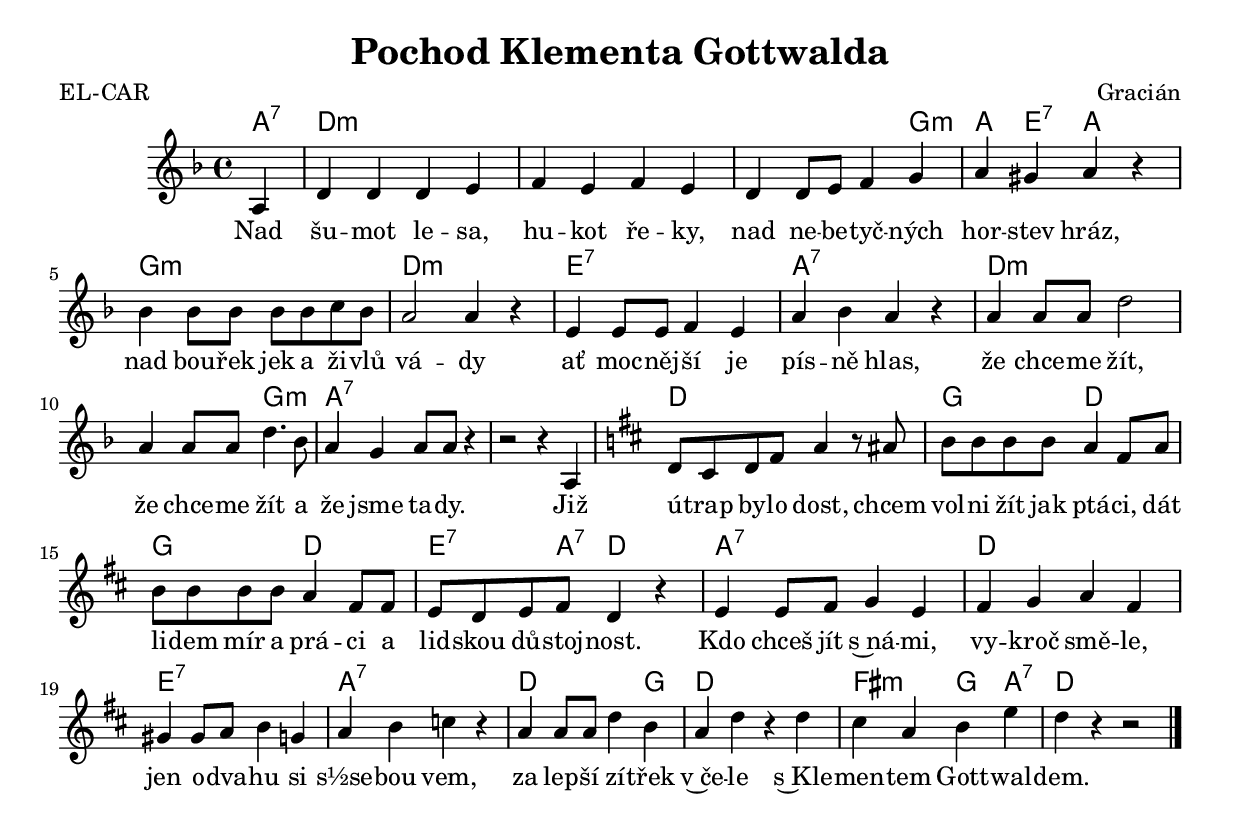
\version "2.20.0"
\header {
        title = "Pochod Klementa Gottwalda" 
        composer = "Gracián" 
	poet = "EL-CAR" 
}

melody = \relative c' {
        \clef treble
        \time 4/4 \key f \major 
	\partial 4 
	a4 | d d d e | f e f e | d d8 e f4 g |
	a4 gis a r | bes bes8 bes bes bes c bes |
	a2 a4 r | e4 e8 e f4 e | a4 bes a r | a4 a8 a d2 |
	a4 a8 a d4. bes8 | a4 g a8 a r4 | r2 r4 a, |
	\key d \major
	d8 cis d fis a4 r8 ais |
	b8 b b b a4 fis8 a | b b b b a4 fis8 fis | e d e fis d4 r |
	e e8 fis g4 e | fis g a fis | gis gis8 a b4 g | a b c r |
	a4 a8 a d4 b | a d r d | cis a b e | d r4 r2 
	        \bar "|." 
}

text = \lyricmode {
Nad šu -- mot le -- sa, hu -- kot ře -- ky, nad 
ne -- be -- tyč -- ných hor -- stev hráz, nad bou -- řek jek a ži -- vlů
vá -- dy ať moc -- něj -- ší je pís -- ně hlas, že chce -- me žít, že
chce -- me žít a že jsme ta -- dy. Již ú -- trap by -- lo dost, chcem
vol -- ni žít jak ptá -- ci, dát li -- dem mír a prá -- ci a lid --
skou dů -- stoj -- nost.
Kdo chceš jít s~ná -- mi, vy -- kroč smě -- le, jen o -- dva -- hu si
s½se -- bou vem, za lep -- ší zí -- třek v~če -- le s~Kle -- men --
tem Gott -- wal -- dem.
}

accompaniment =\chordmode {
a4:7 d1:m d:m d2.:m g4:m
a e:7 a s g1:m d2.:m s4
e1:7 a:7 d1.:m g2:m
a1:7 s d1 g2 d g d e4.:7 a8:7 d4 s 
a1:7 d e:7 a:7 d2. g4 d1 fis2:m g4 a:7 d

		}

\score {<<
         \new ChordNames {
             \set chordChanges = ##t
              \accompaniment
            }

          \new Voice = "one" { \autoBeamOn \melody }
          \new Lyrics \lyricsto "one" \text
       >>
        \midi  { \tempo 4 =120  }
        \layout { linewidth = 18.0\cm  }
}

